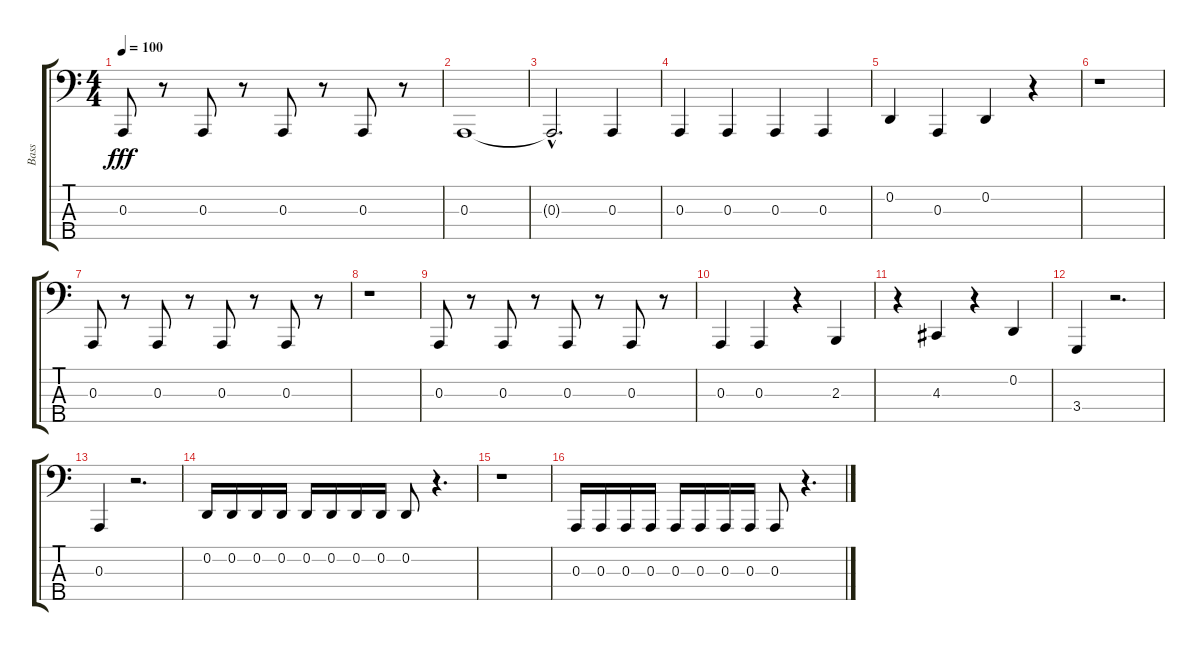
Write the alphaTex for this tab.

\track ("Bass" "Bass") {instrument stringensemble1}
\staff {score tabs}
\tuning (G2 D2 A1 E1 B0) {hide}
\ts (4 4)
\tempo 100
\clef f4
\ks c
0.3.8{dy fff} r.8 0.3.8 r.8 0.3.8 r.8 0.3.8 r.8 |
0.3.1 |
0.3{hac t}.2{d} 0.3.4 |
0.3.4 0.3.4 0.3.4 0.3.4 |
0.2.4 0.3.4 0.2.4 r.4 |
r.1 |
0.3.8 r.8 0.3.8 r.8 0.3.8 r.8 0.3.8 r.8 |
r.1 |
0.3.8 r.8 0.3.8 r.8 0.3.8 r.8 0.3.8 r.8 |
0.3.4 0.3.4 r.4 2.3.4 |
r.4 4.3.4 r.4 0.2.4 |
3.4.4 r.2{d} |
0.3.4 r.2{d} |
0.2.16 0.2.16 0.2.16 0.2.16 0.2.16 0.2.16 0.2.16 0.2.16 0.2.8 r.4{d} |
r.1 |
0.3.16 0.3.16 0.3.16 0.3.16 0.3.16 0.3.16 0.3.16 0.3.16 0.3.8 r.4{d}
